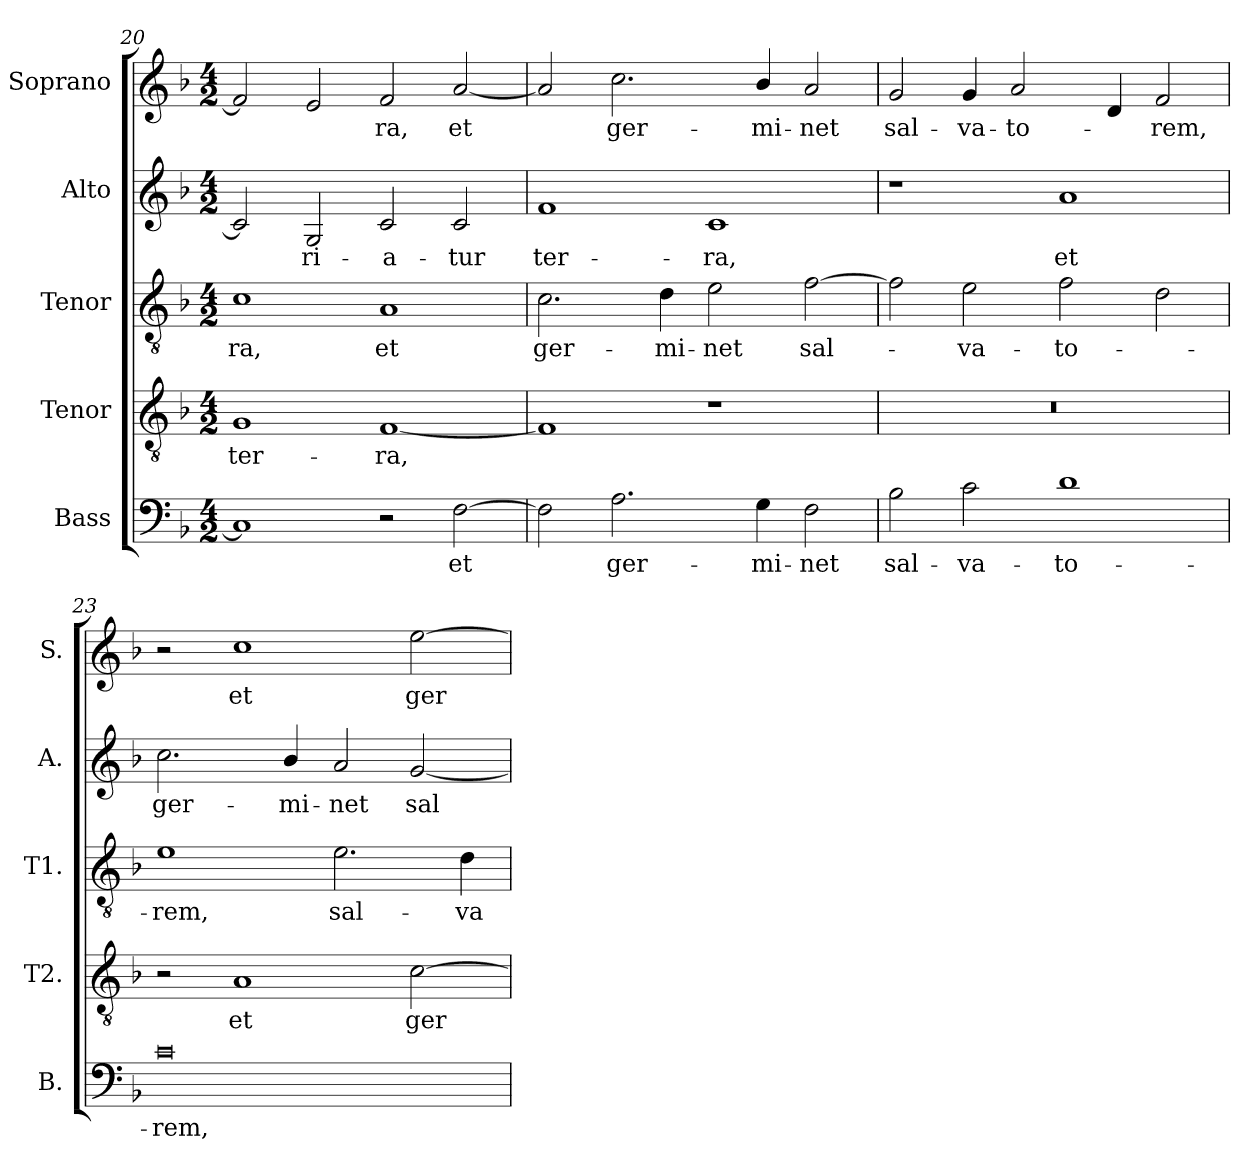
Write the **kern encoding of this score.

**kern	**text	**kern	**text	**kern	**text	**kern	**text	**kern	**text
*part5	*part5	*part4	*part4	*part3	*part3	*part2	*part2	*part1	*part1
*staff5	*staff5	*staff4	*staff4	*staff3	*staff3	*staff2	*staff2	*staff1	*staff1
*I"Bass	*	*I"Tenor	*	*I"Tenor	*	*I"Alto	*	*I"Soprano	*
*I'B.	*	*I'T2.	*	*I'T1.	*	*I'A.	*	*I'S.	*
!!LO:LB:g=z
*clefF4	*	*clefGv2	*	*clefGv2	*	*clefG2	*	*clefG2	*
*	*	*ITrd7c12	*	*ITrd7c12	*	*	*	*	*
*k[b-]	*	*k[b-]	*	*k[b-]	*	*k[b-]	*	*k[b-]	*
*F:	*	*F:	*	*F:	*	*F:	*	*F:	*
*M4/2	*	*M4/2	*	*M4/2	*	*M4/2	*	*M4/2	*
=20	=20	=20	=20	=20	=20	=20	=20	=20	=20
!	!	!	!LO:LY:b:color=#000000	!	!	!	!	!	!
!	!	!	!	!	!LO:LY:b:color=#000000	!	!	!	!
1Ci]	.	1GGi	ter-	1Ci	-ra,	2ci/]	.	2fi/]	.
!	!	!	!	!	!	!	!LO:LY:b:color=#000000	!	!
.	.	.	.	.	.	2Gi/	-ri-	2ei/	.
!	!	!	!LO:LY:b:color=#000000	!	!	!	!	!	!
!	!	!	!	!	!LO:LY:b:color=#000000	!	!	!	!
!	!	!	!	!	!	!	!LO:LY:b:color=#000000	!	!
!	!	!	!	!	!	!	!	!	!LO:LY:b:color=#000000
2r	.	[1FFi	-ra,	1AAi	et	2ci/	-a-	2fi/	-ra,
!	!LO:LY:b:color=#000000	!	!	!	!	!	!	!	!
!	!	!	!	!	!	!	!LO:LY:b:color=#000000	!	!
!	!	!	!	!	!	!	!	!	!LO:LY:b:color=#000000
[2Fi\	et	.	.	.	.	2ci/	-tur	[2ai/	et
=21	=21	=21	=21	=21	=21	=21	=21	=21	=21
!	!	!	!	!	!LO:LY:b:color=#000000	!	!	!	!
!	!	!	!	!	!	!	!LO:LY:b:color=#000000	!	!
2Fi\]	.	1FFi]	.	2.Ci\	ger-	1fi	ter-	2ai/]	.
!	!LO:LY:b:color=#000000	!	!	!	!	!	!	!	!
!	!	!	!	!	!	!	!	!	!LO:LY:b:color=#000000
2.Ai\	ger-	.	.	.	.	.	.	2.cci\	ger-
!	!	!	!	!	!LO:LY:b:color=#000000	!	!	!	!
.	.	.	.	4Di\	-mi-	.	.	.	.
!	!	!	!	!	!LO:LY:b:color=#000000	!	!	!	!
!	!	!	!	!	!	!	!LO:LY:b:color=#000000	!	!
.	.	1r	.	2Ei\	-net	1ci	-ra,	.	.
!	!LO:LY:b:color=#000000	!	!	!	!	!	!	!	!
!	!	!	!	!	!	!	!	!	!LO:LY:b:color=#000000
4Gi\	-mi-	.	.	.	.	.	.	4b-i/	-mi-
!	!LO:LY:b:color=#000000	!	!	!	!	!	!	!	!
!	!	!	!	!	!LO:LY:b:color=#000000	!	!	!	!
!	!	!	!	!	!	!	!	!	!LO:LY:b:color=#000000
2Fi\	-net	.	.	[2Fi\	sal-	.	.	2ai/	-net
=22	=22	=22	=22	=22	=22	=22	=22	=22	=22
!	!LO:LY:b:color=#000000	!LO:N:vis=1	!	!	!	!	!	!	!
!	!	!	!	!	!	!	!	!	!LO:LY:b:color=#000000
2B-i\	sal-	0r	.	2Fi\]	.	1r	.	2gi/	sal-
!	!LO:LY:b:color=#000000	!	!	!	!	!	!	!	!
!	!	!	!	!	!LO:LY:b:color=#000000	!	!	!	!
!	!	!	!	!	!	!	!	!	!LO:LY:b:color=#000000
2ci\	-va-	.	.	2Ei\	-va-	.	.	4gi/	-va-
!	!	!	!	!	!	!	!	!	!LO:LY:b:color=#000000
.	.	.	.	.	.	.	.	2ai/	-to-
!	!LO:LY:b:color=#000000	!	!	!	!	!	!	!	!
!	!	!	!	!	!LO:LY:b:color=#000000	!	!	!	!
!	!	!	!	!	!	!	!LO:LY:b:color=#000000	!	!
1di	-to-	.	.	2Fi\	-to-	1ai	et	.	.
.	.	.	.	.	.	.	.	4di/	.
!	!	!	!	!	!	!	!	!	!LO:LY:b:color=#000000
.	.	.	.	2Di\	.	.	.	2fi/	-rem,
=23	=23	=23	=23	=23	=23	=23	=23	=23	=23
!	!LO:LY:b:color=#000000	!	!	!	!	!	!	!	!
!	!	!	!	!	!LO:LY:b:color=#000000	!	!	!	!
!	!	!	!	!	!	!	!LO:LY:b:color=#000000	!	!
0ci	-rem,	2r	.	1Ei	-rem,	2.cci\	ger-	2r	.
!	!	!	!LO:LY:b:color=#000000	!	!	!	!	!	!
!	!	!	!	!	!	!	!	!	!LO:LY:b:color=#000000
.	.	1AAi	et	.	.	.	.	1cci	et
!	!	!	!	!	!	!	!LO:LY:b:color=#000000	!	!
.	.	.	.	.	.	4b-i/	-mi-	.	.
!	!	!	!	!	!LO:LY:b:color=#000000	!	!	!	!
!	!	!	!	!	!	!	!LO:LY:b:color=#000000	!	!
.	.	.	.	2.Ei\	sal-	2ai/	-net	.	.
!	!	!	!LO:LY:b:color=#000000	!	!	!	!	!	!
!	!	!	!	!	!	!	!LO:LY:b:color=#000000	!	!
!	!	!	!	!	!	!	!	!	!LO:LY:b:color=#000000
.	.	[2Ci\	ger-	.	.	[2gi/	sal-	[2eei\	ger-
!	!	!	!	!	!LO:LY:b:color=#000000	!	!	!	!
.	.	.	.	4Di\	-va-	.	.	.	.
=	=	=	=	=	=	=	=	=	=
*-	*-	*-	*-	*-	*-	*-	*-	*-	*-
